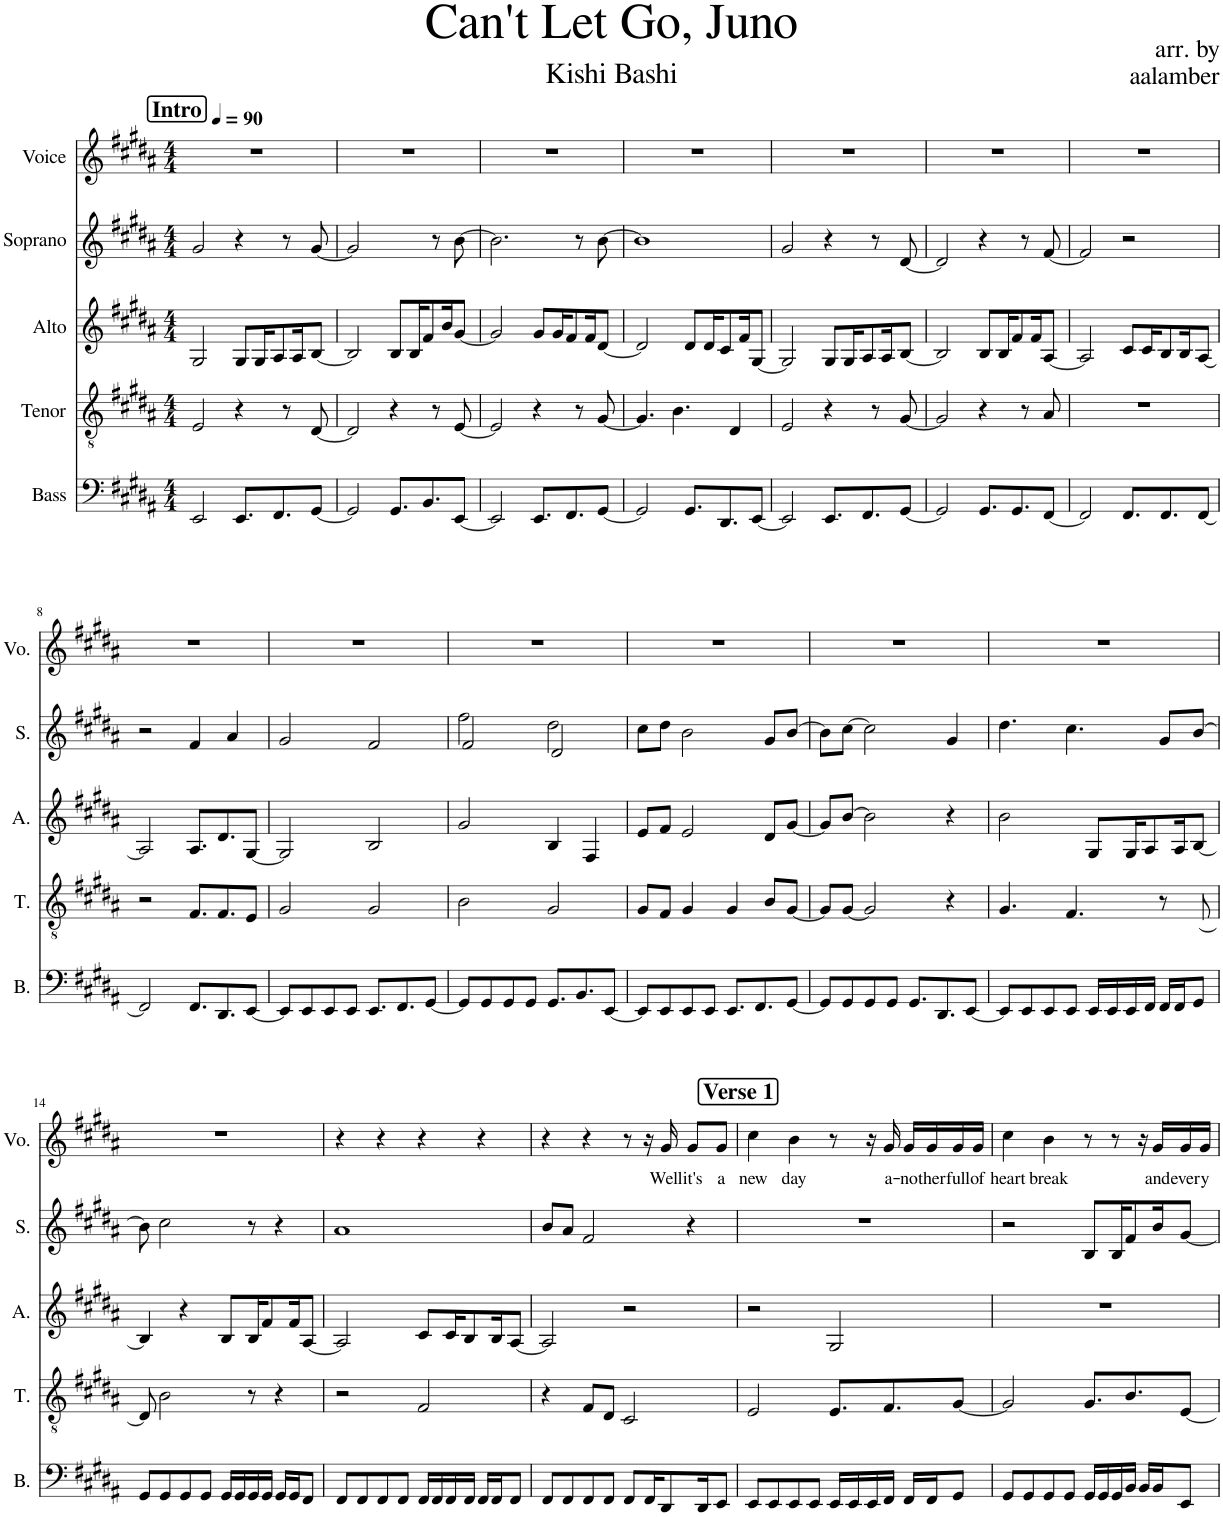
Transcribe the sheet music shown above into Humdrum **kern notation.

**kern	**kern	**kern	**kern	**kern	**text
*part5	*part4	*part3	*part2	*part1	*part1
*staff5	*staff4	*staff3	*staff2	*staff1	*staff1
*I"Bass	*I"Tenor	*I"Alto	*I"Soprano	*I"Voice	*
*I'B.	*I'T.	*I'A.	*I'S.	*I'Vo.	*
*clefF4	*clefGv2	*clefG2	*clefG2	*clefG2	*
*k[f#c#g#d#a#]	*k[f#c#g#d#a#]	*k[f#c#g#d#a#]	*k[f#c#g#d#a#]	*k[f#c#g#d#a#]	*
*M4/4	*M4/4	*M4/4	*M4/4	*M4/4	*
*MM90	*MM90	*MM90	*MM90	*MM90	*
!!LO:REH:place=s1:a:B:cj:fs=14:t=Intro
=1	=1	=1	=1	=1	=1
2EE/	2E/	2G#/	2g#/	1r	.
8.EE/L	4r	8G#/L	4r	.	.
.	.	16G#/K	.	.	.
8.FF#/	.	8A#/	.	.	.
.	8r	.	8r	.	.
.	.	16A#/K	.	.	.
[8GG#/J	[8D#/	[8B/J	[8g#/	.	.
=2	=2	=2	=2	=2	=2
2GG#/]	2D#/]	2B/]	2g#/]	1r	.
8.GG#/L	4r	8B/L	4ryy	.	.
.	.	16B/K	.	.	.
8.BB/	.	8f#/	.	.	.
.	8r	.	8r	.	.
.	.	16b/K	.	.	.
[8EE/J	[8E/	[8g#/J	[8b\	.	.
=3	=3	=3	=3	=3	=3
2EE/]	2E/]	2g#/]	2.b\]	1r	.
8.EE/L	4r	8g#/L	.	.	.
.	.	16g#/K	.	.	.
8.FF#/	.	8f#/	.	.	.
.	8r	.	8r	.	.
.	.	16f#/K	.	.	.
[8GG#/J	[8G#/	[8d#/J	[8b\	.	.
=4	=4	=4	=4	=4	=4
2GG#/]	4.G#/]	2d#/]	1b]	1r	.
.	4.B\	.	.	.	.
8.GG#/L	.	8d#/L	.	.	.
.	.	16d#/K	.	.	.
8.DD#/	.	8c#/	.	.	.
.	4D#/	.	.	.	.
.	.	16f#/K	.	.	.
[8EE/J	.	[8G#/J	.	.	.
=5	=5	=5	=5	=5	=5
2EE/]	2E/	2G#/]	2g#/	1r	.
8.EE/L	4r	8G#/L	4r	.	.
.	.	16G#/K	.	.	.
8.FF#/	.	8A#/	.	.	.
.	8r	.	8r	.	.
.	.	16A#/K	.	.	.
[8GG#/J	[8G#/	[8B/J	[8d#/	.	.
=6	=6	=6	=6	=6	=6
2GG#/]	2G#/]	2B/]	2d#/]	1r	.
8.GG#/L	4r	8B/L	4r	.	.
.	.	16B/K	.	.	.
8.GG#/	.	8f#/	.	.	.
.	8r	.	8r	.	.
.	.	16f#/K	.	.	.
[8FF#/J	8A#/	[8A#/J	[8f#/	.	.
=7	=7	=7	=7	=7	=7
2FF#/]	1r	2A#/]	2f#/]	1r	.
8.FF#/L	.	8c#/L	2r	.	.
.	.	16c#/K	.	.	.
8.FF#/	.	8B/	.	.	.
.	.	16B/K	.	.	.
[8FF#/J	.	[8A#/J	.	.	.
!!LO:LB:g=z
=8	=8	=8	=8	=8	=8
2FF#/]	2r	2A#/]	2r	1r	.
8.FF#/L	8.F#/L	8.A#/L	4f#/	.	.
8.DD#/	8.F#/	8.d#/	.	.	.
.	.	.	4a#/	.	.
[8EE/J	8E/J	[8G#/J	.	.	.
=9	=9	=9	=9	=9	=9
8EE/L]	2G#/	2G#/]	2g#/	1r	.
8EE/	.	.	.	.	.
8EE/	.	.	.	.	.
8EE/J	.	.	.	.	.
8.EE/L	2G#/	2B/	2f#/	.	.
8.FF#/	.	.	.	.	.
[8GG#/J	.	.	.	.	.
=10	=10	=10	=10	=10	=10
*	*	*	*^	*	*
8GG#/L]	2B\	2g#/	2f#/	2ff#\	1r	.
8GG#/	.	.	.	.	.	.
8GG#/	.	.	.	.	.	.
8GG#/J	.	.	.	.	.	.
8.GG#/L	2G#/	4B/	2d#/	2dd#\	.	.
8.BB/	.	.	.	.	.	.
.	.	4F#/	.	.	.	.
[8EE/J	.	.	.	.	.	.
*	*	*	*v	*v	*	*
=11	=11	=11	=11	=11	=11
8EE/L]	8G#/L	8e/L	8cc#\L	1r	.
8EE/	8F#/J	8f#/J	8dd#\J	.	.
8EE/	4G#/	2e/	2b\	.	.
8EE/J	.	.	.	.	.
8.EE/L	4G#/	.	.	.	.
8.FF#/	.	.	.	.	.
.	8B/L	8d#/L	8g#/L	.	.
[8GG#/J	[8G#/J	[8g#/J	[8b/J	.	.
=12	=12	=12	=12	=12	=12
8GG#/L]	8G#/L]	8g#/L]	8b\L]	1r	.
8GG#/	[8G#/J	[8b/J	[8cc#\J	.	.
8GG#/	2G#/]	2b\]	2cc#\]	.	.
8GG#/J	.	.	.	.	.
8.GG#/L	.	.	.	.	.
8.DD#/	.	.	.	.	.
.	4r	4r	4g#/	.	.
[8EE/J	.	.	.	.	.
=13	=13	=13	=13	=13	=13
8EE/L]	4.G#/	2b\	4.dd#\	1r	.
8EE/	.	.	.	.	.
8EE/	.	.	.	.	.
8EE/J	4.F#/	.	4.cc#\	.	.
16EE/LL	.	8G#/L	.	.	.
16EE/	.	.	.	.	.
16EE/	.	16G#/K	.	.	.
16FF#/JJ	.	8A#/	.	.	.
16FF#/LL	8r	.	8g#/L	.	.
16FF#/J	.	16A#/K	.	.	.
8GG#/J	[8D#/	[8B/J	[8b/J	.	.
!!LO:LB:g=z
=14	=14	=14	=14	=14	=14
8GG#/L	8D#/]	4B/]	8b\]	1r	.
8GG#/	2B\	.	2cc#\	.	.
8GG#/	.	4r	.	.	.
8GG#/J	.	.	.	.	.
16GG#/LL	.	8B/L	.	.	.
16GG#/	.	.	.	.	.
16GG#/	8r	16B/K	8r	.	.
16GG#/JJ	.	8f#/	.	.	.
16GG#/LL	4r	.	4r	.	.
16GG#/J	.	16f#/K	.	.	.
8FF#/J	.	[8A#/J	.	.	.
=15	=15	=15	=15	=15	=15
8FF#/L	2r	2A#/]	1a#	4r	.
8FF#/	.	.	.	.	.
8FF#/	.	.	.	4r	.
8FF#/J	.	.	.	.	.
16FF#/LL	2F#/	8c#/L	.	4r	.
16FF#/	.	.	.	.	.
16FF#/	.	16c#/K	.	.	.
16FF#/JJ	.	8B/	.	.	.
16FF#/LL	.	.	.	4r	.
16FF#/J	.	16B/K	.	.	.
8FF#/J	.	[8A#/J	.	.	.
=16	=16	=16	=16	=16	=16
8FF#/L	4r	2A#/]	8b/L	4r	.
8FF#/	.	.	8a#/J	.	.
8FF#/	8F#/L	.	2f#/	4r	.
8FF#/J	8D#/J	.	.	.	.
8FF#/L	2C#/	2r	.	8r	.
16FF#/K	.	.	.	16r	.
!	!	!	!	!	!LO:LY:b
8DD#/	.	.	.	16g#/	Well
!	!	!	!	!	!LO:LY:b
.	.	.	4r	8g#/L	it's
16DD#/K	.	.	.	.	.
!	!	!	!	!	!LO:LY:b
8EE/J	.	.	.	8g#/J	a
!!LO:REH:place=s1:a:B:cj:fs=14:t=Verse 1
=17	=17	=17	=17	=17	=17
!	!	!	!	!	!LO:LY:b
8EE/L	2E/	2r	1r	4cc#\	new
8EE/	.	.	.	.	.
!	!	!	!	!	!LO:LY:b
8EE/	.	.	.	4b\	day
8EE/J	.	.	.	.	.
16EE/LL	8.E/L	2G#/	.	8r	.
16EE/	.	.	.	.	.
16EE/	.	.	.	16r	.
!	!	!	!	!	!LO:LY:b
16FF#/JJ	8.F#/	.	.	16g#/	a-
!	!	!	!	!	!LO:LY:b
16FF#/LL	.	.	.	16g#/LL	-no-
!	!	!	!	!	!LO:LY:b
16FF#/J	.	.	.	16g#/	-ther
!	!	!	!	!	!LO:LY:b
8GG#/J	[8G#/J	.	.	16g#/	full
!	!	!	!	!	!LO:LY:b
.	.	.	.	16g#/JJ	of
=18	=18	=18	=18	=18	=18
!	!	!	!	!	!LO:LY:b
8GG#/L	2G#/]	1r	2r	4cc#\	heart
8GG#/	.	.	.	.	.
!	!	!	!	!	!LO:LY:b
8GG#/	.	.	.	4b\	break
8GG#/J	.	.	.	.	.
16GG#/LL	8.G#/L	.	8B/L	8r	.
16GG#/	.	.	.	.	.
16GG#/	.	.	16B/K	8r	.
16BB/JJ	8.B/	.	8f#/	.	.
16BB/LL	.	.	.	16r	.
!	!	!	!	!	!LO:LY:b
16BB/J	.	.	16b/K	16g#/LL	and
!	!	!	!	!	!LO:LY:b
8EE/J	[8E/J	.	[8g#/J	16g#/	ever-
!	!	!	!	!	!LO:LY:b
.	.	.	.	16g#/JJ	-y
=	=	=	=	=	=
*-	*-	*-	*-	*-	*-
